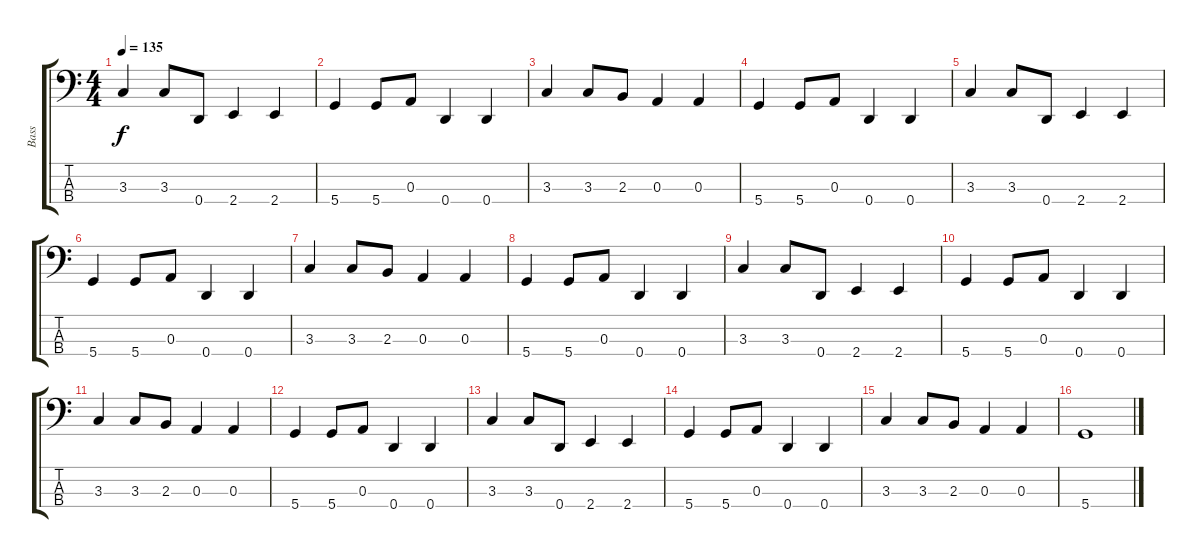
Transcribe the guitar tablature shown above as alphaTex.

\track ("Bass" "Bass") {instrument electricbassfinger}
\staff {score tabs}
\tuning (G2 D2 A1 D1) {hide}
\ts (4 4)
\tempo 135
\clef f4
\ks c
3.3.4{dy f} 3.3.8 0.4.8 2.4.4 2.4.4 |
5.4.4 5.4.8 0.3.8 0.4.4 0.4.4 |
3.3.4 3.3.8 2.3.8 0.3.4 0.3.4 |
5.4.4 5.4.8 0.3.8 0.4.4 0.4.4 |
3.3.4 3.3.8 0.4.8 2.4.4 2.4.4 |
5.4.4 5.4.8 0.3.8 0.4.4 0.4.4 |
3.3.4 3.3.8 2.3.8 0.3.4 0.3.4 |
5.4.4 5.4.8 0.3.8 0.4.4 0.4.4 |
3.3.4 3.3.8 0.4.8 2.4.4 2.4.4 |
5.4.4 5.4.8 0.3.8 0.4.4 0.4.4 |
3.3.4 3.3.8 2.3.8 0.3.4 0.3.4 |
5.4.4 5.4.8 0.3.8 0.4.4 0.4.4 |
3.3.4 3.3.8 0.4.8 2.4.4 2.4.4 |
5.4.4 5.4.8 0.3.8 0.4.4 0.4.4 |
3.3.4 3.3.8 2.3.8 0.3.4 0.3.4 |
5.4.1
